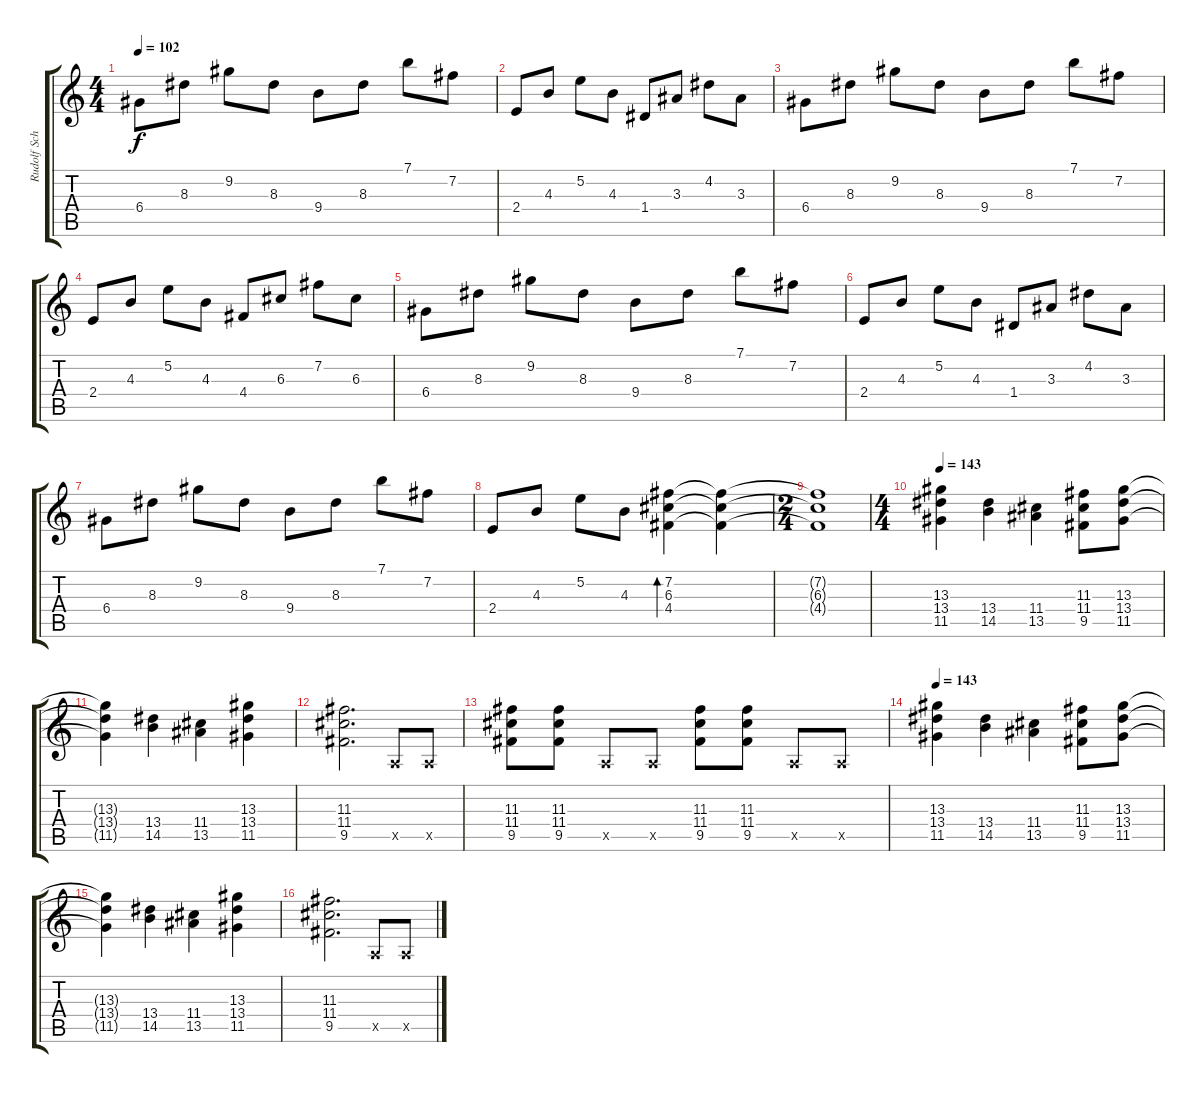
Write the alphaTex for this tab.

\track ("Rudolf Scheneker" "Rudolf Sch") {instrument electricguitarclean}
\staff {score tabs}
\tuning (E4 B3 G3 D3 A2 E2) {hide}
\ts (4 4)
\tempo 102
\clef g2
\ks c
6.4.8{dy f} 8.3.8 9.2.8 8.3.8 9.4.8 8.3.8 7.1.8 7.2.8 |
2.4.8 4.3.8 5.2.8 4.3.8 1.4.8 3.3.8 4.2.8 3.3.8 |
6.4.8 8.3.8 9.2.8 8.3.8 9.4.8 8.3.8 7.1.8 7.2.8 |
2.4.8 4.3.8 5.2.8 4.3.8 4.4.8 6.3.8 7.2.8 6.3.8 |
6.4.8 8.3.8 9.2.8 8.3.8 9.4.8 8.3.8 7.1.8 7.2.8 |
2.4.8 4.3.8 5.2.8 4.3.8 1.4.8 3.3.8 4.2.8 3.3.8 |
6.4.8 8.3.8 9.2.8 8.3.8 9.4.8 8.3.8 7.1.8 7.2.8 |
2.4.8 4.3.8 5.2.8 4.3.8 (7.2 6.3 4.4).4{bd 240} (7.2{t} 6.3{t} 4.4{t}).4 |
\ts (2 4)
(7.2{t} 6.3{t} 4.4{t}).1 |
\ts (4 4)
\tempo 143
(13.3 13.4 11.5).4{instrument distortionguitar} (13.4 14.5).4 (11.4 13.5).4 (11.3 11.4 9.5).8 (13.3 13.4 11.5).8 |
(13.3{t} 13.4{t} 11.5{t}).4 (13.4 14.5).4 (11.4 13.5).4 (13.3 13.4 11.5).4 |
(11.3 11.4 9.5).2{d} 0.5{x}.8 0.5{x}.8 |
(11.3 11.4 9.5).8 (11.3 11.4 9.5).8 0.5{x}.8 0.5{x}.8 (11.3 11.4 9.5).8 (11.3 11.4 9.5).8 0.5{x}.8 0.5{x}.8 |
\tempo 143
(13.3 13.4 11.5).4{instrument overdrivenguitar} (13.4 14.5).4 (11.4 13.5).4 (11.3 11.4 9.5).8 (13.3 13.4 11.5).8 |
(13.3{t} 13.4{t} 11.5{t}).4 (13.4 14.5).4 (11.4 13.5).4 (13.3 13.4 11.5).4 |
(11.3 11.4 9.5).2{d} 0.5{x}.8 0.5{x}.8
